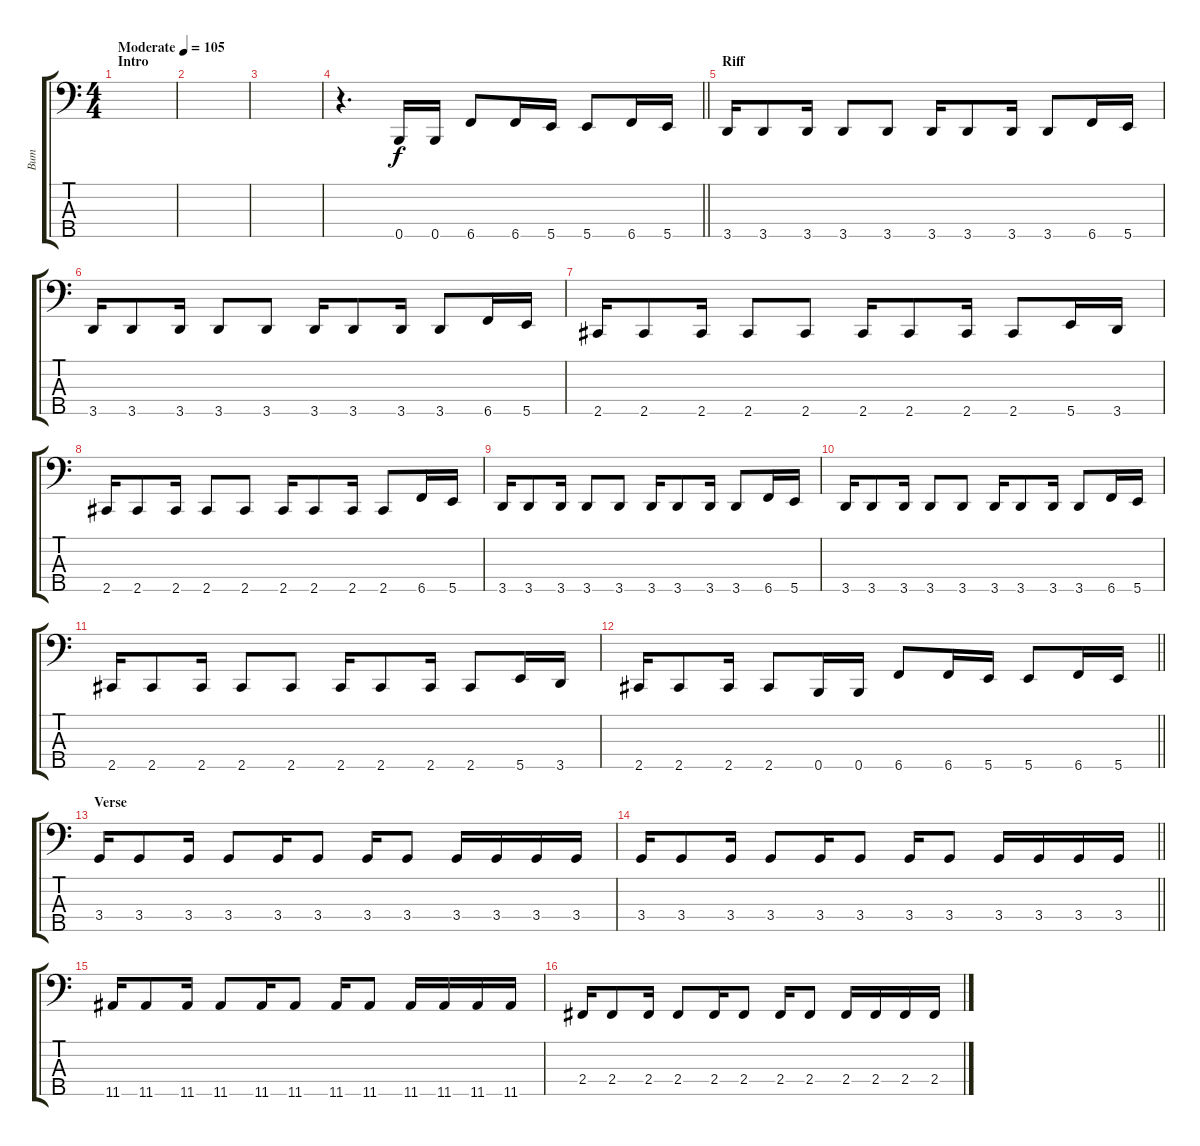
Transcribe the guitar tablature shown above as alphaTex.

\track ("Вит" "Вит") {instrument electricbasspick}
\staff {score tabs}
\tuning (G2 D2 A1 E1 B0) {hide}
\ts (4 4)
\section ("" "Intro")
\tempo (105 "Moderate")
\clef f4
\ks c
|
|
|
\barLineRight lightlight
r.4{d} 0.5.16 0.5.16 6.5.8 6.5.16 5.5.16 5.5.8 6.5.16 5.5.16 |
\section ("" "Riff")
3.5.16 3.5.8 3.5.16 3.5.8 3.5.8 3.5.16 3.5.8 3.5.16 3.5.8 6.5.16 5.5.16 |
3.5.16 3.5.8 3.5.16 3.5.8 3.5.8 3.5.16 3.5.8 3.5.16 3.5.8 6.5.16 5.5.16 |
2.5.16 2.5.8 2.5.16 2.5.8 2.5.8 2.5.16 2.5.8 2.5.16 2.5.8 5.5.16 3.5.16 |
2.5.16 2.5.8 2.5.16 2.5.8 2.5.8 2.5.16 2.5.8 2.5.16 2.5.8 6.5.16 5.5.16 |
3.5.16 3.5.8 3.5.16 3.5.8 3.5.8 3.5.16 3.5.8 3.5.16 3.5.8 6.5.16 5.5.16 |
3.5.16 3.5.8 3.5.16 3.5.8 3.5.8 3.5.16 3.5.8 3.5.16 3.5.8 6.5.16 5.5.16 |
2.5.16 2.5.8 2.5.16 2.5.8 2.5.8 2.5.16 2.5.8 2.5.16 2.5.8 5.5.16 3.5.16 |
\barLineRight lightlight
2.5.16 2.5.8 2.5.16 2.5.8 0.5.16 0.5.16 6.5.8 6.5.16 5.5.16 5.5.8 6.5.16 5.5.16 |
\section ("" "Verse")
3.4.16 3.4.8 3.4.16 3.4.8 3.4.16 3.4.8 3.4.16 3.4.8 3.4.16 3.4.16 3.4.16 3.4.16 |
\barLineRight lightlight
3.4.16 3.4.8 3.4.16 3.4.8 3.4.16 3.4.8 3.4.16 3.4.8 3.4.16 3.4.16 3.4.16 3.4.16 |
11.5.16 11.5.8 11.5.16 11.5.8 11.5.16 11.5.8 11.5.16 11.5.8 11.5.16 11.5.16 11.5.16 11.5.16 |
2.4.16 2.4.8 2.4.16 2.4.8 2.4.16 2.4.8 2.4.16 2.4.8 2.4.16 2.4.16 2.4.16 2.4.16
